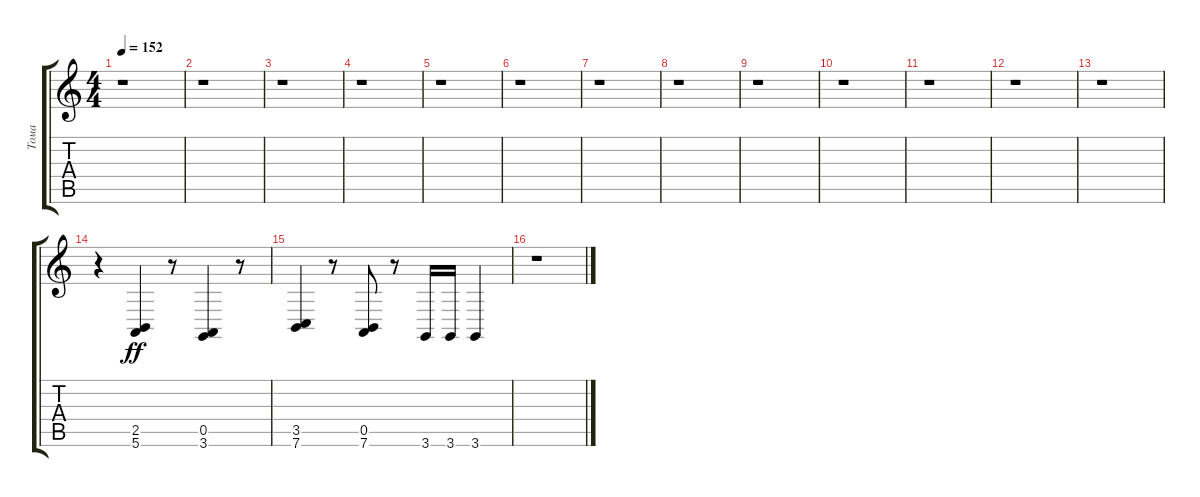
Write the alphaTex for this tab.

\track ("Тома" "Тома") {instrument acousticgrandpiano}
\staff {score tabs}
\tuning (E4 B3 G3 D3 A2 E2) {hide}
\ts (4 4)
\tempo 152
\clef g2
\ks c
r.1{dy ff} |
r.1 |
r.1 |
r.1 |
r.1 |
r.1 |
r.1 |
r.1 |
r.1 |
r.1 |
r.1 |
r.1 |
r.1 |
r.4 (2.5 5.6).4 r.8 (0.5 3.6).4 r.8 |
(3.5 7.6).4 r.8 (0.5 7.6).8 r.8 3.6.16 3.6.16 3.6.4 |
r.1
